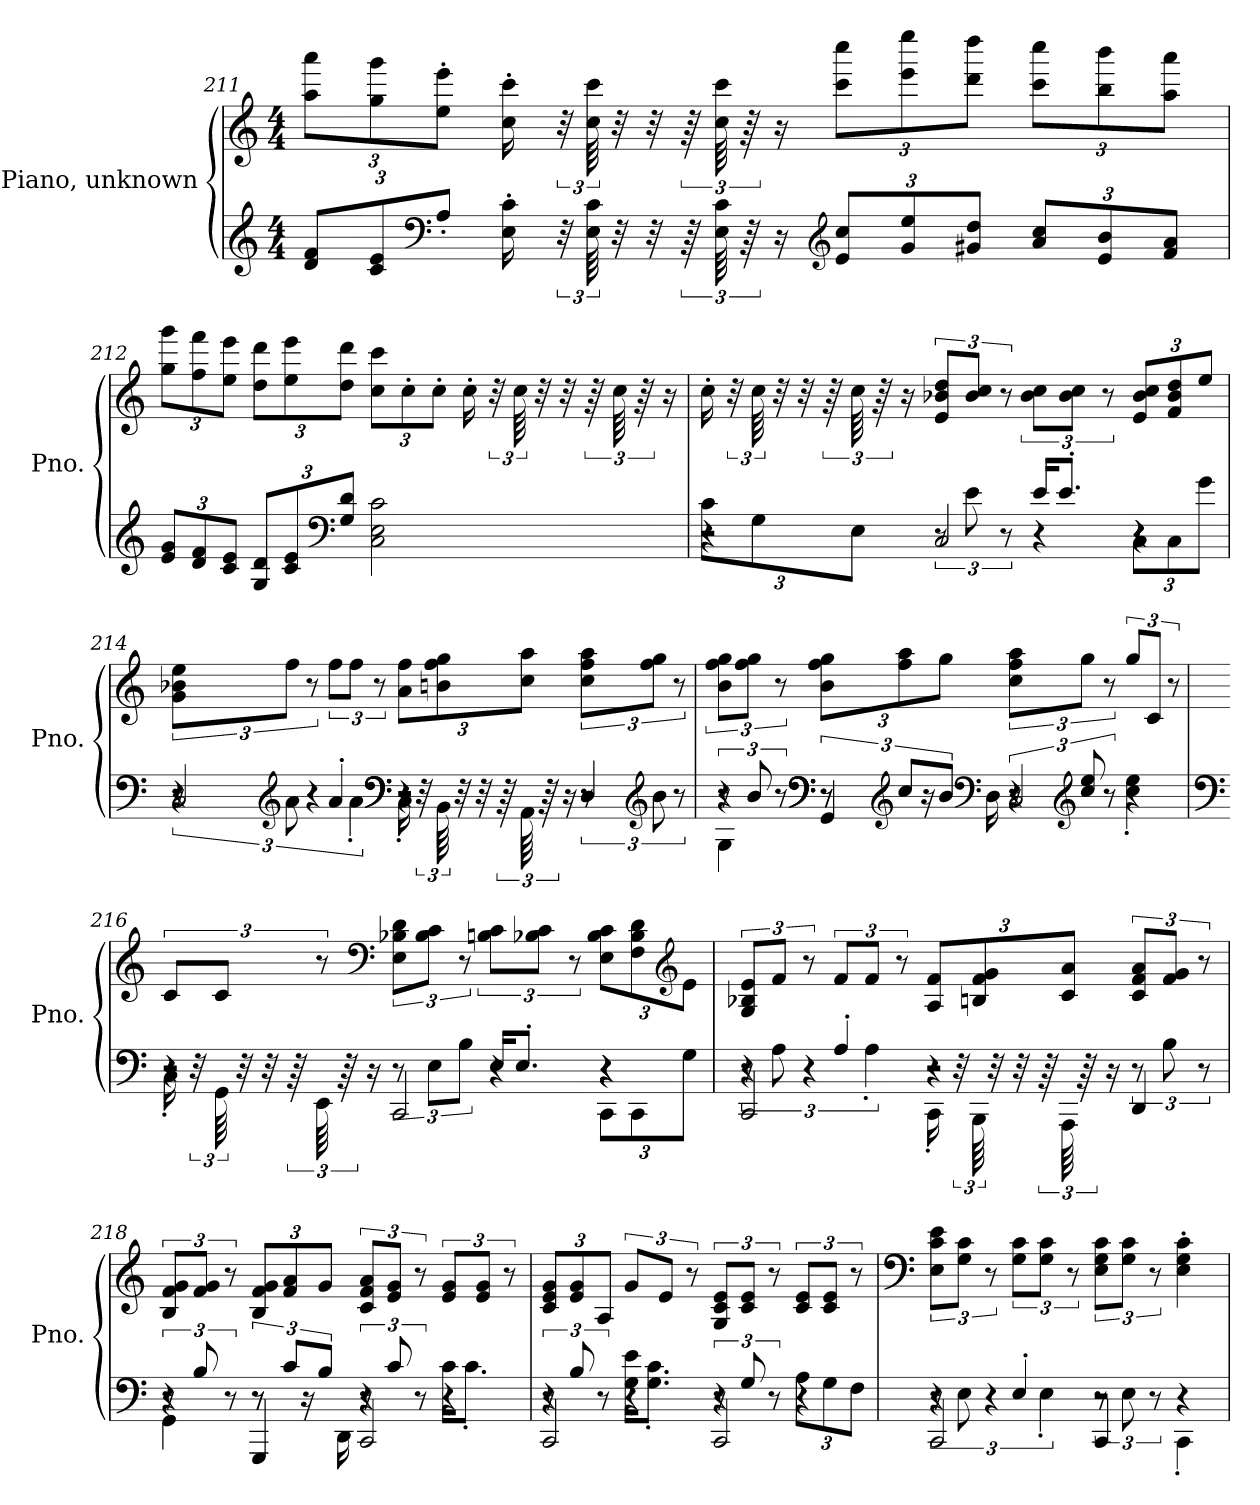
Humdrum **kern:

**kern	**kern
*part1	*part1
*staff2	*staff1
*I"Piano, unknown	*
*I'Pno.	*
!!LO:LB:g=z
*clefG2	*clefG2
*k[]	*k[]
*M4/4	*M4/4
*Xbrackettup	*Xbrackettup
=211	=211
12d/ 12f/L	12aa\ 12aaa\L
12c/ 12e/	12gg\ 12ggg\
*clefF4	*
12A'/J	12ee\' 12eee\'J
16E\' 16c\'	16cc\' 16ccc\'
*brackettup	*brackettup
48r	48r
96E\ 96c\	96cc\ 96ccc\
32r	32r
32r	32r
96r	96r
96E\ 96c\	96cc\ 96ccc\
96r	96r
16r	16r
*clefG2	*
*Xbrackettup	*Xbrackettup
12e/ 12cc/L	12ccc\ 12cccc\L
12g/ 12ee/	12eee\ 12eeee\
12g#X/ 12dd/J	12ddd\ 12dddd\J
12a/ 12cc/L	12ccc\ 12cccc\L
12e/ 12b/	12bb\ 12bbb\
12f/ 12a/J	12aa\ 12aaa\J
!!LO:LB:g=z
=212	=212
12e/ 12g/L	12gg\ 12ggg\L
12d/ 12f/	12ff\ 12fff\
12c/ 12e/J	12ee\ 12eee\J
12G/ 12d/L	12dd\ 12ddd\L
12c/ 12e/	12ee\ 12eee\
*clefF4	*
12G/ 12d/J	12dd\ 12ddd\J
2C\ 2E\ 2c\	12cc\ 12ccc\L
.	12cc'\
.	12cc'\J
.	16cc'\
*	*brackettup
.	48r
.	96cc\
.	32r
.	32r
.	96r
.	96cc\
.	96r
.	16r
=213	=213
*^	*
*	*^	*
2r	12c\L	4r	16cc'\
.	.	.	48r
.	12G\	.	96cc\
.	.	.	32r
.	.	.	32r
.	.	.	96r
.	12E\J	.	96cc\
.	.	.	96r
.	.	.	16r
*	*brackettup	*	*
.	12r	2C/	12e/ 12b-X/ 12dd/L
.	12e\	.	12b-/ 12cc/J
.	12r	.	12r
16e/KL	4r	.	12b-\ 12cc\L
8.e'/J	.	.	.
.	.	.	12b-\ 12cc\J
.	.	.	12r
*	*Xbrackettup	*	*Xbrackettup
4r	12C\L	4r	12e/ 12b-/ 12cc/L
.	12C\	.	12f/ 12b-/ 12dd/
.	12g\J	.	12ee/J
!!LO:LB:g=z
=214	=214	=214	=214
*	*brackettup	*	*brackettup
4r	12r	2C/	12g\ 12b-X\ 12ee\L
*clefG2	*	*	*
.	12a\	.	12ff\J
.	6r	.	12r
4a'/	.	.	12ff\L
.	6a'\	.	12ff\J
.	.	.	12r
*clefF4	*	*	*
*	*	*	*Xbrackettup
4r	16C'\	2r	12a\ 12ff\L
.	48r	.	.
.	96BB\	.	12bn\ 12ff\ 12gg\
.	32r	.	.
.	32r	.	.
.	96r	.	.
.	96AA\	.	12cc\ 12aa\J
.	96r	.	.
.	16r	.	.
*	*	*	*brackettup
4D/	12r	.	12cc\ 12ff\ 12aa\L
*clefG2	*	*	*
.	12b\	.	12ff\ 12gg\J
.	12r	.	12r
=215	=215	=215	=215
12r	4G\	4r	12b\ 12ff\ 12gg\L
12b/	.	.	12ff\ 12gg\J
12r	.	.	12r
*clefF4	*	*	*
*	*	*	*Xbrackettup
12r	8r	4GG/	12b\ 12ff\ 12gg\L
*clefG2	*	*	*
12cc/L	.	.	12ff\ 12aa\
.	16r	.	.
12b/J	.	.	12gg\J
*clefF4	*	*	*
.	16D\	.	.
*	*	*	*brackettup
12r	4r	2C/	12cc\ 12ff\ 12aa\L
*clefG2	*	*	*
12cc/ 12ee/	.	.	12gg\J
12r	.	.	12r
4r	4cc\' 4ee\'	.	12gg/L
.	.	.	12c/J
.	.	.	12r
!!LO:PB:g=z
=216	=216	=216	=216
*clefF4	*	*	*
2r	16C'\	4r	12c/L
.	48r	.	.
.	96GG\	.	12c/J
.	32r	.	.
.	32r	.	.
.	96r	.	.
.	96EE\	.	12r
.	96r	.	.
.	16r	.	.
*	*	*	*clefF4
.	12r	2CC/	12E\ 12B-X\ 12d\L
.	12E\L	.	12B-\ 12c\J
.	12B\J	.	12r
16E/KL	4r	.	12Bn\ 12c\L
8.E'/J	.	.	.
.	.	.	12B-X\ 12c\J
.	.	.	12r
*	*Xbrackettup	*	*Xbrackettup
4r	12CC\L	4r	12E\ 12B-\ 12c\L
.	12CC\	.	12F\ 12B-\ 12d\
*	*	*	*clefG2
.	12G\J	.	12e\J
=217	=217	=217	=217
*	*brackettup	*	*brackettup
4r	12r	2CC/	12G/ 12B-X/ 12e/L
.	12A\	.	12f/J
.	6r	.	12r
4A'/	.	.	12f/L
.	6A'\	.	12f/J
.	.	.	12r
*	*	*	*Xbrackettup
4r	16CC'\	2r	12A/ 12f/L
.	48r	.	.
.	96BBB\	.	12Bn/ 12f/ 12g/
.	32r	.	.
.	32r	.	.
.	96r	.	.
.	96AAA\	.	12c/ 12a/J
.	96r	.	.
.	16r	.	.
*	*	*	*brackettup
4DD/	12r	.	12c/ 12f/ 12a/L
.	12B\	.	12f/ 12g/J
.	12r	.	12r
!!LO:LB:g=z
=218	=218	=218	=218
12r	4GG\	4r	12B/ 12f/ 12g/L
12B/	.	.	12f/ 12g/J
12r	.	.	12r
*	*	*	*Xbrackettup
12r	8r	4GGG/	12B/ 12f/ 12g/L
12c/L	.	.	12f/ 12a/
.	16r	.	.
12B/J	.	.	12g/J
.	16DD\	.	.
*	*	*	*brackettup
12r	4r	2CC/	12c/ 12f/ 12a/L
12c/	.	.	12e/ 12g/J
12r	.	.	12r
4r	16c\KL	.	12e/ 12g/L
.	8.c'\J	.	.
.	.	.	12e/ 12g/J
.	.	.	12r
=219	=219	=219	=219
*	*	*	*Xbrackettup
12r	4r	2CC/	12c/ 12e/ 12g/L
12B/	.	.	12e/ 12g/
12r	.	.	12A/J
*	*	*	*brackettup
4r	16G\ 16e\KL	.	12g/L
.	8.G\' 8.c\'J	.	.
.	.	.	12e/J
.	.	.	12r
12r	4r	2CC/	12G/ 12c/ 12e/L
12G/	.	.	12c/ 12e/J
12r	.	.	12r
*	*Xbrackettup	*	*
4r	12A\L	.	12c/ 12e/L
.	12G\	.	12c/ 12e/J
.	12F\J	.	12r
=220	=220	=220	=220
*	*	*	*clefF4
*	*brackettup	*	*
4r	12r	2CC/	12E\ 12c\ 12e\L
.	12E\	.	12G\ 12c\J
.	6r	.	12r
4E'/	.	.	12G\ 12c\L
.	6E'\	.	12G\ 12c\J
.	.	.	12r
2r	12r	4CC/	12E\ 12G\ 12c\L
.	12E\	.	12G\ 12c\J
.	12r	.	12r
.	4CC'\	4r	4E\' 4G\' 4c\'
*v	*v	*v	*
=	=
*-	*-
